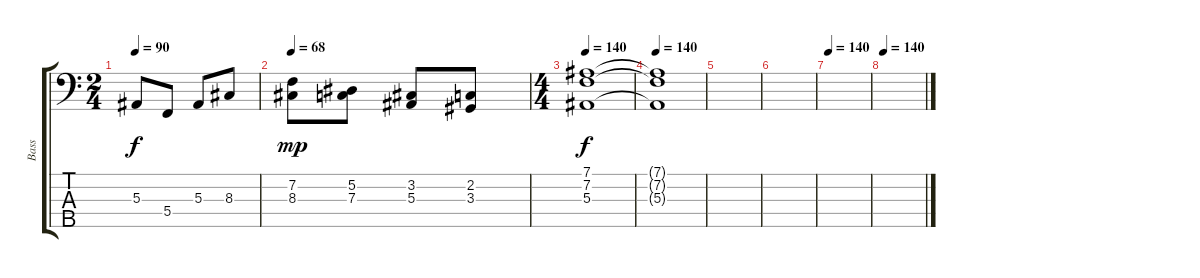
\track ("Bass" "Bass") {instrument electricbassfinger}
\staff {score tabs}
\tuning (Eb2 Bb1 F1 C1 G0) {hide}
\ts (2 4)
\tempo 90
\clef f4
\ks c
5.3.8{dy f} 5.4.8 5.3.8 8.3.8 |
\tempo 68
(7.2 8.3).8{dy mp} (5.2 7.3).8 (3.2 5.3).8 (2.2 3.3).8 |
\ts (4 4)
\tempo 140
(7.1 7.2 5.3).1{dy f} |
\tempo 140
(7.1{t} 7.2{t} 5.3{t}).1 |
|
|
\tempo 140
|
\tempo 140
